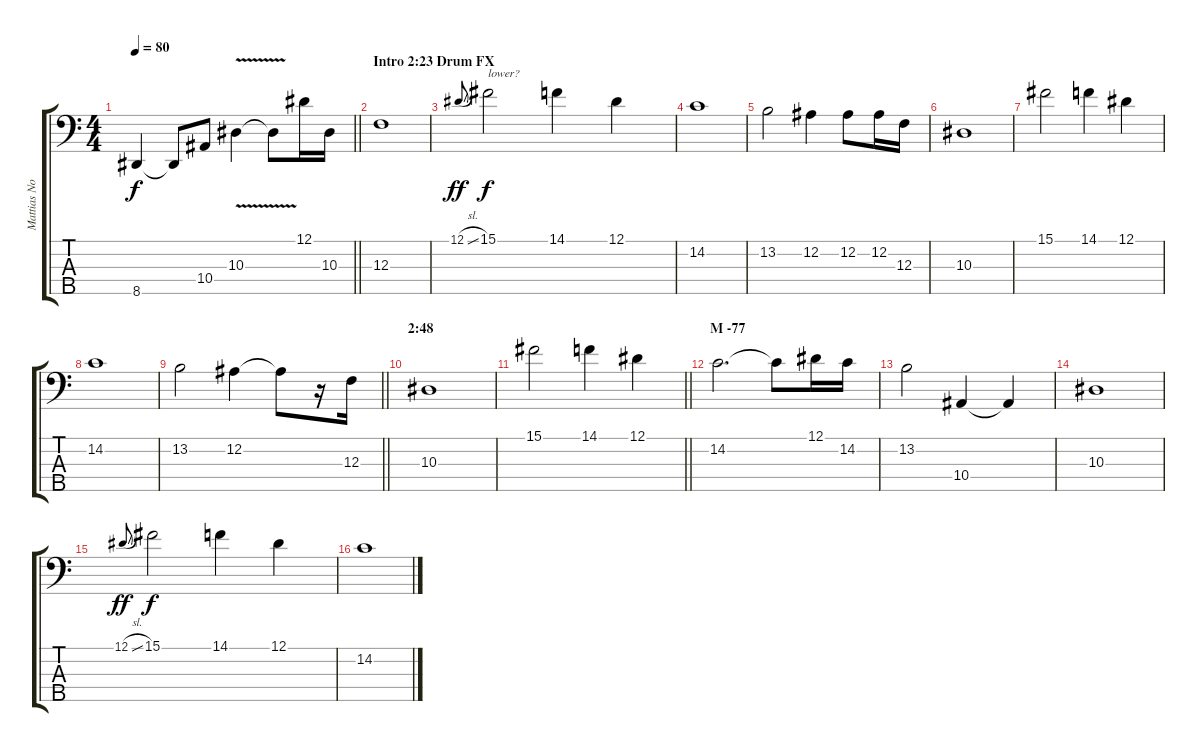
\track ("Mattias Norrman (Bass Guitar) (GCFA#D#)" "Mattias No") {instrument electricbasspick}
\staff {score tabs}
\tuning (Eb2 Bb1 F1 C1 G0) {hide}
\ts (4 4)
\tempo 80
\clef f4
\barLineRight lightlight
\ks c
8.5.4{dy f} 8.5{t}.8 10.4.8 10.3{v}.4 10.3{t}.8 12.1.16 10.3.16 |
\section ("" "Intro 2:23 Drum FX")
12.3.1 |
12.1{sl}.8{gr onbeat dy ff} 15.1.2{txt "lower?" dy f} 14.1.4 12.1.4 |
14.2.1 |
13.2.2 12.2.4 12.2.8 12.2.16 12.3.16 |
10.3.1 |
15.1.2 14.1.4 12.1.4 |
14.2.1 |
\barLineRight lightlight
13.2.2 12.2.4 12.2{t}.8 r.16 12.3.16 |
\section ("" "2:48")
10.3.1 |
\barLineRight lightlight
15.1.2 14.1.4 12.1.4 |
\section ("" "M -77")
14.2.2{d} 14.2{t}.8 12.1.16 14.2.16 |
13.2.2 10.4.4 10.4{t}.4 |
10.3.1 |
12.1{sl}.8{gr onbeat dy ff} 15.1.2{dy f} 14.1.4 12.1.4 |
14.2.1
